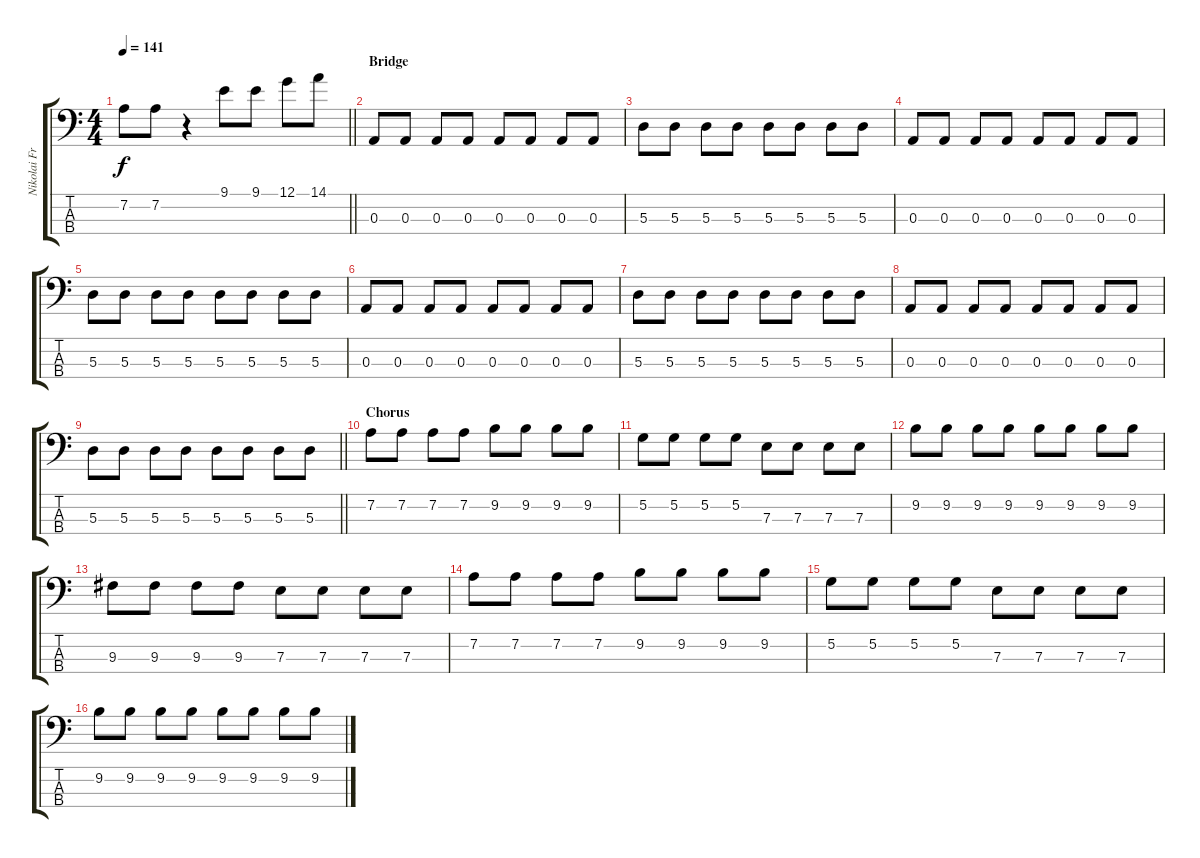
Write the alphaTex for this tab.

\track ("Nikolai Fraiture - Bass" "Nikolai Fr") {instrument acousticguitarnylon}
\staff {score tabs}
\tuning (G2 D2 A1 E1) {hide}
\ts (4 4)
\tempo 141
\clef f4
\barLineRight lightlight
\ks c
7.2.8{dy f} 7.2.8 r.4 9.1.8 9.1.8 12.1.8 14.1.8 |
\section ("" "Bridge")
0.3.8 0.3.8 0.3.8 0.3.8 0.3.8 0.3.8 0.3.8 0.3.8 |
5.3.8 5.3.8 5.3.8 5.3.8 5.3.8 5.3.8 5.3.8 5.3.8 |
0.3.8 0.3.8 0.3.8 0.3.8 0.3.8 0.3.8 0.3.8 0.3.8 |
5.3.8 5.3.8 5.3.8 5.3.8 5.3.8 5.3.8 5.3.8 5.3.8 |
0.3.8 0.3.8 0.3.8 0.3.8 0.3.8 0.3.8 0.3.8 0.3.8 |
5.3.8 5.3.8 5.3.8 5.3.8 5.3.8 5.3.8 5.3.8 5.3.8 |
0.3.8 0.3.8 0.3.8 0.3.8 0.3.8 0.3.8 0.3.8 0.3.8 |
\barLineRight lightlight
5.3.8 5.3.8 5.3.8 5.3.8 5.3.8 5.3.8 5.3.8 5.3.8 |
\section ("" "Chorus")
7.2.8 7.2.8 7.2.8 7.2.8 9.2.8 9.2.8 9.2.8 9.2.8 |
5.2.8 5.2.8 5.2.8 5.2.8 7.3.8 7.3.8 7.3.8 7.3.8 |
9.2.8 9.2.8 9.2.8 9.2.8 9.2.8 9.2.8 9.2.8 9.2.8 |
9.3.8 9.3.8 9.3.8 9.3.8 7.3.8 7.3.8 7.3.8 7.3.8 |
7.2.8 7.2.8 7.2.8 7.2.8 9.2.8 9.2.8 9.2.8 9.2.8 |
5.2.8 5.2.8 5.2.8 5.2.8 7.3.8 7.3.8 7.3.8 7.3.8 |
9.2.8 9.2.8 9.2.8 9.2.8 9.2.8 9.2.8 9.2.8 9.2.8
